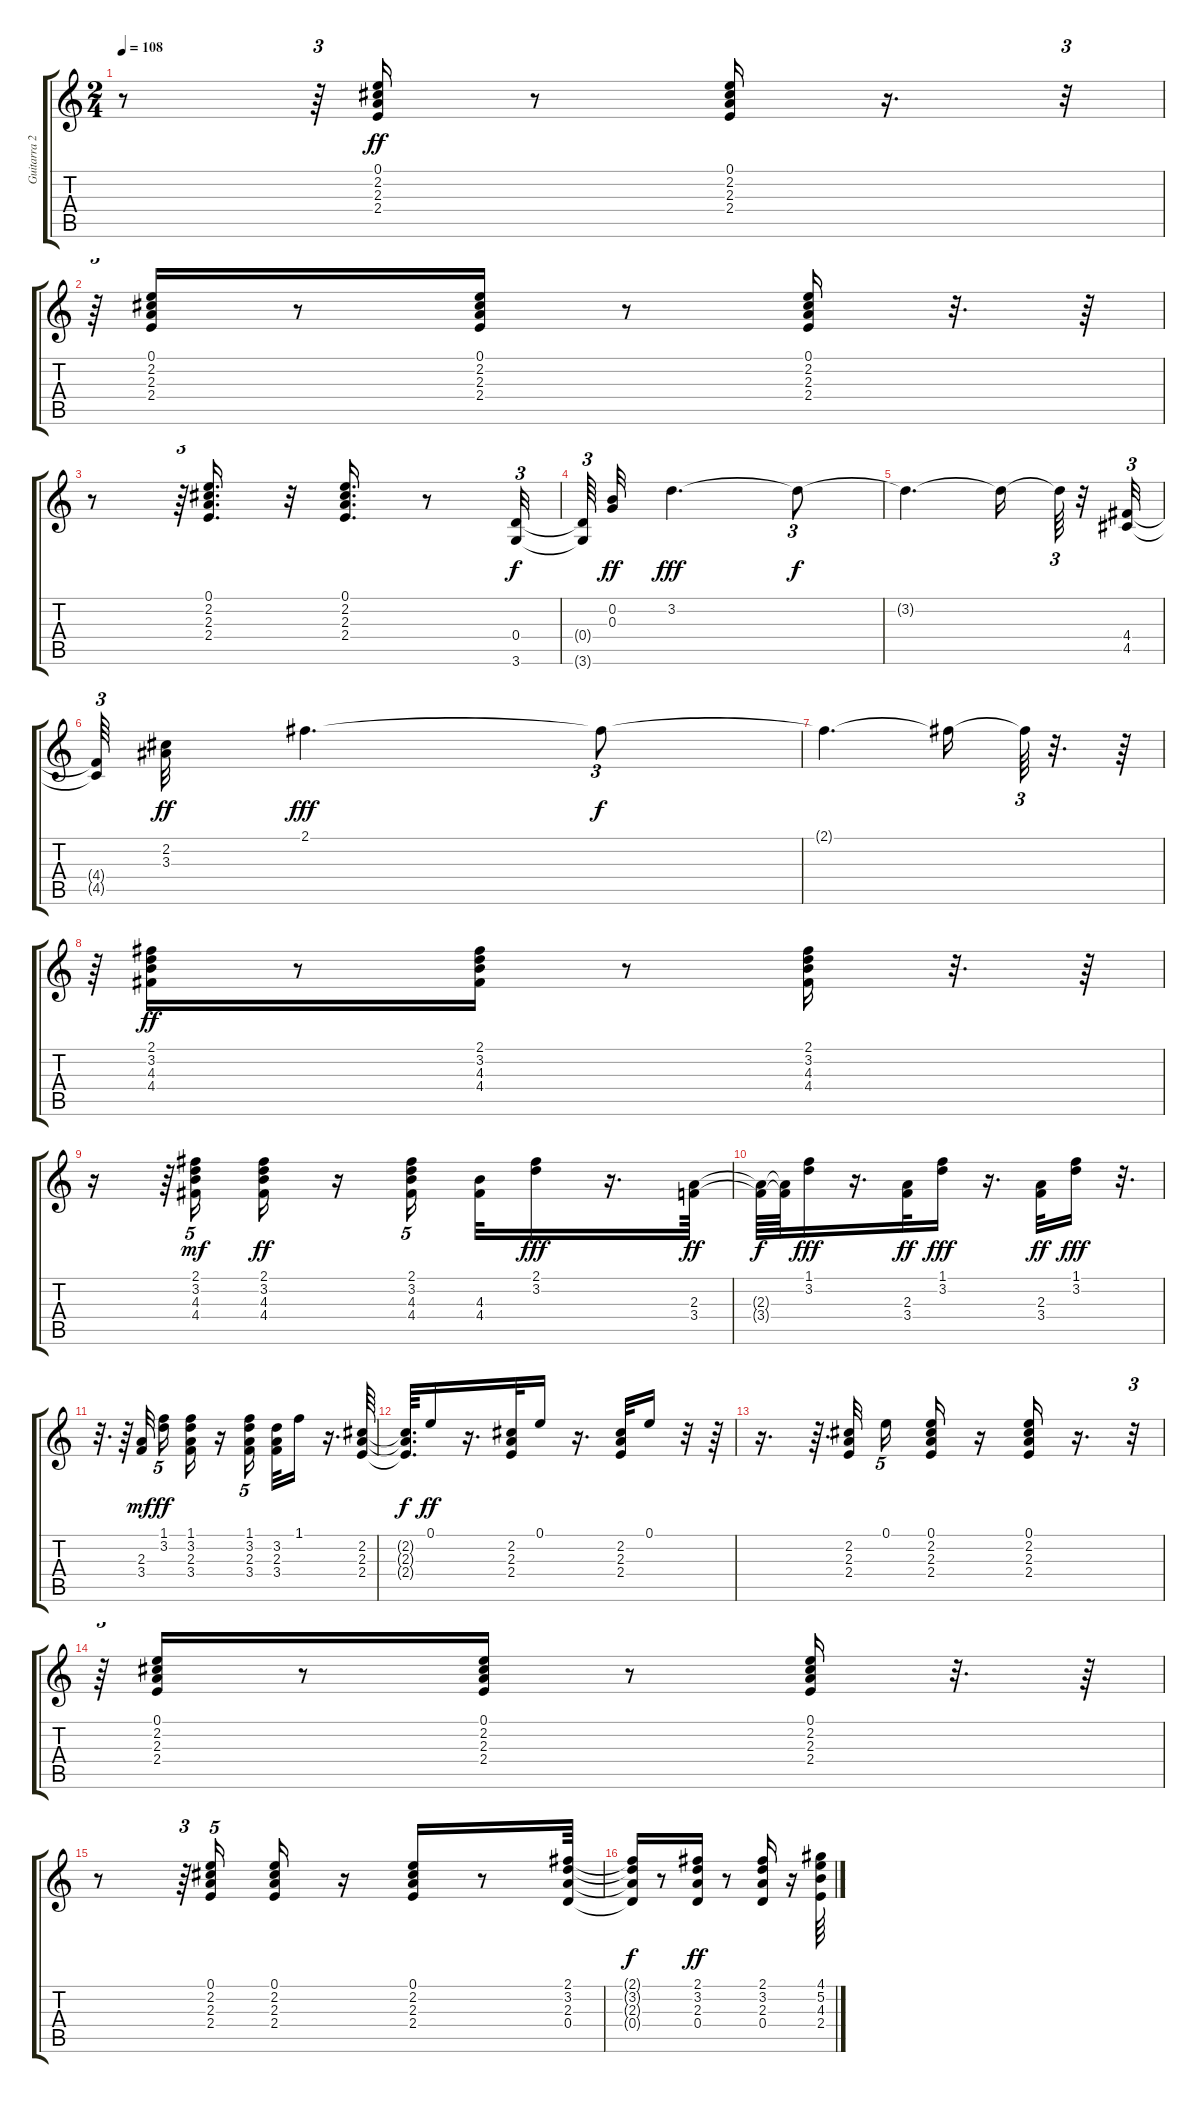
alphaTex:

\track ("Guitarra 2" "Guitarra 2") {instrument acousticguitarnylon}
\staff {score tabs}
\tuning (E4 B3 G3 D3 A2 E2) {hide}
\ts (2 4)
\tempo 108
\clef g2
\ks c
r.8{dy ff} r.64{tu (3 2)} (0.1 2.2 2.3 2.4).16 r.8 (0.1 2.2 2.3 2.4).16 r.16{d} r.32{tu (3 2)} |
r.64{tu (3 2)} (0.1 2.2 2.3 2.4).16 r.8 (0.1 2.2 2.3 2.4).16 r.8 (0.1 2.2 2.3 2.4).16 r.32{d} r.64 |
r.8 r.64{tu (3 2)} (0.1 2.2 2.3 2.4).16{d} r.32 (0.1 2.2 2.3 2.4).16{d} r.8 (0.4 3.6).32{tu (3 2) dy f} |
(0.4{t} 3.6{t}).64{tu (3 2)} (0.2 0.3).32{dy ff} 3.2.4{d dy fff} 3.2{t}.8{tu (3 2) dy f} |
3.2{t}.4{d} 3.2{t}.16 3.2{t}.64{tu (3 2)} r.32 (4.4 4.5).32{tu (3 2)} |
(4.4{t} 4.5{t}).64{tu (3 2)} (2.2 3.3).32{dy ff} 2.1.4{d dy fff} 2.1{t}.8{tu (3 2) dy f} |
2.1{t}.4{d} 2.1{t}.16 2.1{t}.64{tu (3 2)} r.32{d} r.64 |
r.64{tu (3 2)} (2.1 3.2 4.3 4.4).16{dy ff} r.8 (2.1 3.2 4.3 4.4).16 r.8 (2.1 3.2 4.3 4.4).16 r.32{d} r.64 |
r.16 r.64{tu (3 2)} (2.1 3.2 4.3 4.4).16{tu (5 4) dy mf} (2.1 3.2 4.3 4.4).16{dy ff} r.16 (2.1 3.2 4.3 4.4).16{tu (5 4)} (4.3 4.4).32 (2.1 3.2).16{dy fff} r.16{d} (2.3 3.4).64{dy ff} |
(2.3{t} 3.4{t}).64{dy f} (2.3{t} 3.4{t}).64 (1.1 3.2).16{dy fff} r.16{d} (2.3 3.4).32{dy ff} (1.1 3.2).16{dy fff} r.16{d} (2.3 3.4).32{dy ff} (1.1 3.2).16{dy fff} r.32{d} |
r.32{d} r.64 (2.3 3.4).32{dy mf beam splitsecondary} (1.1 3.2).16{tu (5 4) dy ff} (1.1 3.2 2.3 3.4).16 r.16 (1.1 3.2 2.3 3.4).16{tu (5 4) beam splitsecondary} (3.2 2.3 3.4).32 1.1.16 r.16{d} (2.2 2.3 2.4).64 |
(2.2{t} 2.3{t} 2.4{t}).64{d dy f} 0.1.16{dy ff} r.16{d} (2.2 2.3 2.4).32 0.1.16 r.16{d} (2.2 2.3 2.4).32 0.1.16 r.32 r.64 |
r.16{d} r.64{d} (2.2 2.3 2.4).32{beam splitsecondary} 0.1.16{tu (5 4)} (0.1 2.2 2.3 2.4).16 r.16 (0.1 2.2 2.3 2.4).16 r.16{d} r.32{tu (3 2)} |
r.64{tu (3 2)} (0.1 2.2 2.3 2.4).16 r.8 (0.1 2.2 2.3 2.4).16 r.8 (0.1 2.2 2.3 2.4).16 r.32{d} r.64 |
r.8 r.64{tu (3 2)} (0.1 2.2 2.3 2.4).16{tu (5 4)} (0.1 2.2 2.3 2.4).16 r.16 (0.1 2.2 2.3 2.4).16 r.8 (2.1 3.2 2.3 0.4).64 |
(2.1{t} 3.2{t} 2.3{t} 0.4{t}).16{dy f} r.8 (2.1 3.2 2.3 0.4).16{dy ff} r.8 (2.1 3.2 2.3 0.4).16 r.16 (4.1 5.2 4.3 2.4).64
